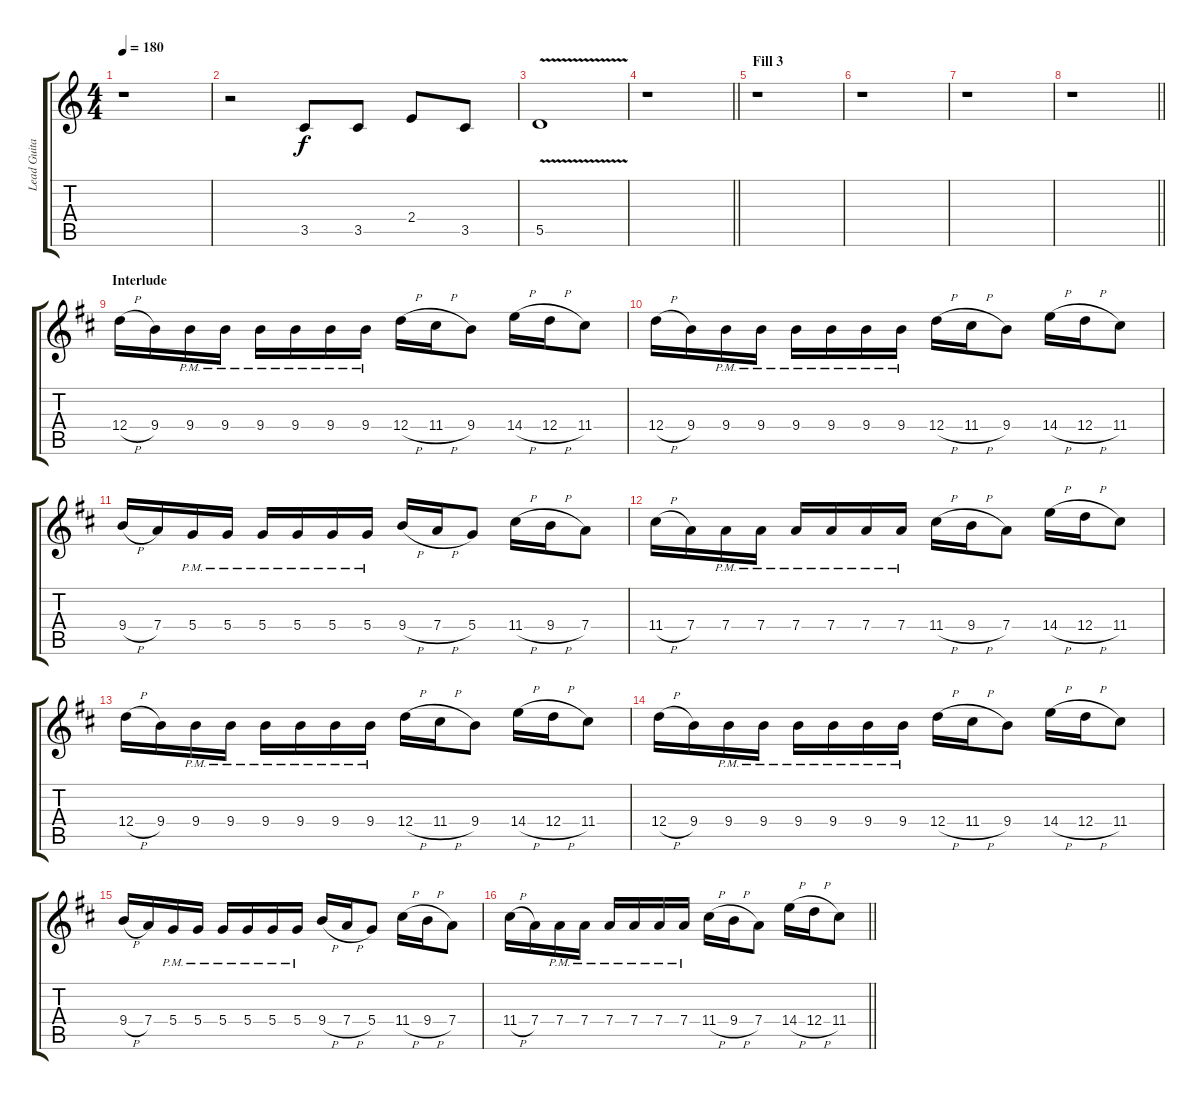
\track ("Lead Guitar 1: Juha-Pekka Alanen" "Lead Guita") {instrument overdrivenguitar}
\staff {score tabs}
\tuning (E4 B3 G3 D3 A2 E2) {hide}
\ts (4 4)
\tempo 180
\clef g2
\ks aminor
r.1{dy f} |
r.2 3.5.8 3.5.8 2.4.8 3.5.8 |
5.5{v}.1 |
\barLineRight lightlight
r.1 |
\section ("" "Fill 3")
r.1 |
r.1 |
r.1 |
\barLineRight lightlight
r.1 |
\section ("" "Interlude")
\ks bminor
12.4{h}.16 9.4.16 9.4{pm}.16 9.4{pm}.16 9.4{pm}.16 9.4{pm}.16 9.4{pm}.16 9.4{pm}.16 12.4{h}.16 11.4{h}.16 9.4.8 14.4{h}.16 12.4{h}.16 11.4.8 |
12.4{h}.16 9.4.16 9.4{pm}.16 9.4{pm}.16 9.4{pm}.16 9.4{pm}.16 9.4{pm}.16 9.4{pm}.16 12.4{h}.16 11.4{h}.16 9.4.8 14.4{h}.16 12.4{h}.16 11.4.8 |
9.4{h}.16 7.4.16 5.4{pm}.16 5.4{pm}.16 5.4{pm}.16 5.4{pm}.16 5.4{pm}.16 5.4{pm}.16 9.4{h}.16 7.4{h}.16 5.4.8 11.4{h}.16 9.4{h}.16 7.4.8 |
11.4{h}.16 7.4.16 7.4{pm}.16 7.4{pm}.16 7.4{pm}.16 7.4{pm}.16 7.4{pm}.16 7.4{pm}.16 11.4{h}.16 9.4{h}.16 7.4.8 14.4{h}.16 12.4{h}.16 11.4.8 |
12.4{h}.16 9.4.16 9.4{pm}.16 9.4{pm}.16 9.4{pm}.16 9.4{pm}.16 9.4{pm}.16 9.4{pm}.16 12.4{h}.16 11.4{h}.16 9.4.8 14.4{h}.16 12.4{h}.16 11.4.8 |
12.4{h}.16 9.4.16 9.4{pm}.16 9.4{pm}.16 9.4{pm}.16 9.4{pm}.16 9.4{pm}.16 9.4{pm}.16 12.4{h}.16 11.4{h}.16 9.4.8 14.4{h}.16 12.4{h}.16 11.4.8 |
9.4{h}.16 7.4.16 5.4{pm}.16 5.4{pm}.16 5.4{pm}.16 5.4{pm}.16 5.4{pm}.16 5.4{pm}.16 9.4{h}.16 7.4{h}.16 5.4.8 11.4{h}.16 9.4{h}.16 7.4.8 |
\barLineRight lightlight
11.4{h}.16 7.4.16 7.4{pm}.16 7.4{pm}.16 7.4{pm}.16 7.4{pm}.16 7.4{pm}.16 7.4{pm}.16 11.4{h}.16 9.4{h}.16 7.4.8 14.4{h}.16 12.4{h}.16 11.4.8
